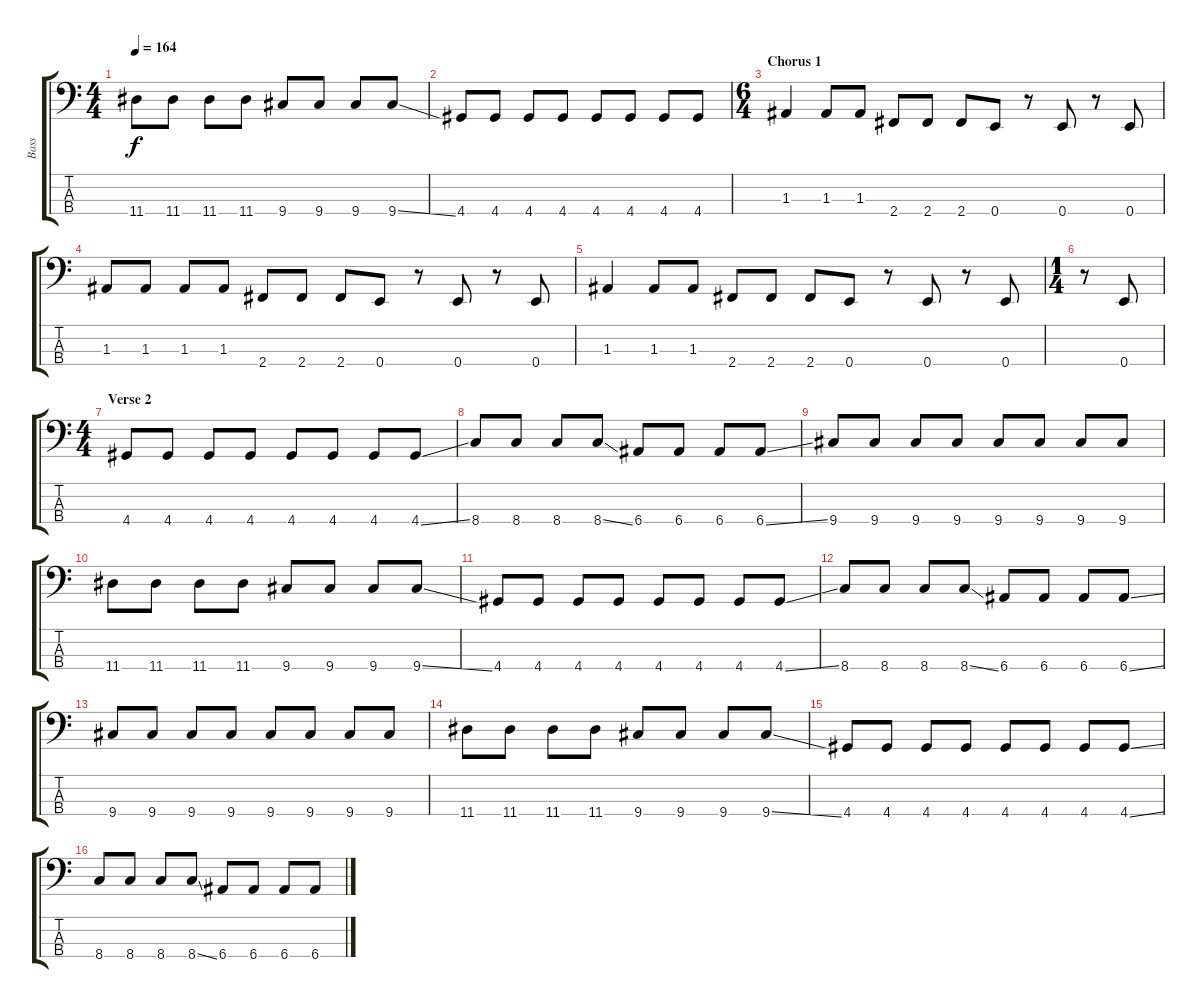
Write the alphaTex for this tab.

\track ("Bass" "Bass") {instrument electricbasspick}
\staff {score tabs}
\tuning (G2 D2 A1 E1) {hide}
\ts (4 4)
\tempo 164
\clef f4
\ks c
11.4.8{dy f} 11.4.8 11.4.8 11.4.8 9.4.8 9.4.8 9.4.8 9.4{ss}.8 |
4.4.8 4.4.8 4.4.8 4.4.8 4.4.8 4.4.8 4.4.8 4.4.8 |
\ts (6 4)
\section ("" "Chorus 1")
1.3.4 1.3.8 1.3.8 2.4.8 2.4.8 2.4.8 0.4.8 r.8 0.4.8 r.8 0.4.8 |
1.3.8 1.3.8 1.3.8 1.3.8 2.4.8 2.4.8 2.4.8 0.4.8 r.8 0.4.8 r.8 0.4.8 |
1.3.4 1.3.8 1.3.8 2.4.8 2.4.8 2.4.8 0.4.8 r.8 0.4.8 r.8 0.4.8 |
\ts (1 4)
r.8 0.4.8 |
\ts (4 4)
\section ("" "Verse 2")
4.4.8 4.4.8 4.4.8 4.4.8 4.4.8 4.4.8 4.4.8 4.4{ss}.8 |
8.4.8 8.4.8 8.4.8 8.4{ss}.8 6.4.8 6.4.8 6.4.8 6.4{ss}.8 |
9.4.8 9.4.8 9.4.8 9.4.8 9.4.8 9.4.8 9.4.8 9.4.8 |
11.4.8 11.4.8 11.4.8 11.4.8 9.4.8 9.4.8 9.4.8 9.4{ss}.8 |
4.4.8 4.4.8 4.4.8 4.4.8 4.4.8 4.4.8 4.4.8 4.4{ss}.8 |
8.4.8 8.4.8 8.4.8 8.4{ss}.8 6.4.8 6.4.8 6.4.8 6.4{ss}.8 |
9.4.8 9.4.8 9.4.8 9.4.8 9.4.8 9.4.8 9.4.8 9.4.8 |
11.4.8 11.4.8 11.4.8 11.4.8 9.4.8 9.4.8 9.4.8 9.4{ss}.8 |
4.4.8 4.4.8 4.4.8 4.4.8 4.4.8 4.4.8 4.4.8 4.4{ss}.8 |
8.4.8 8.4.8 8.4.8 8.4{ss}.8 6.4.8 6.4.8 6.4.8 6.4{ss}.8
